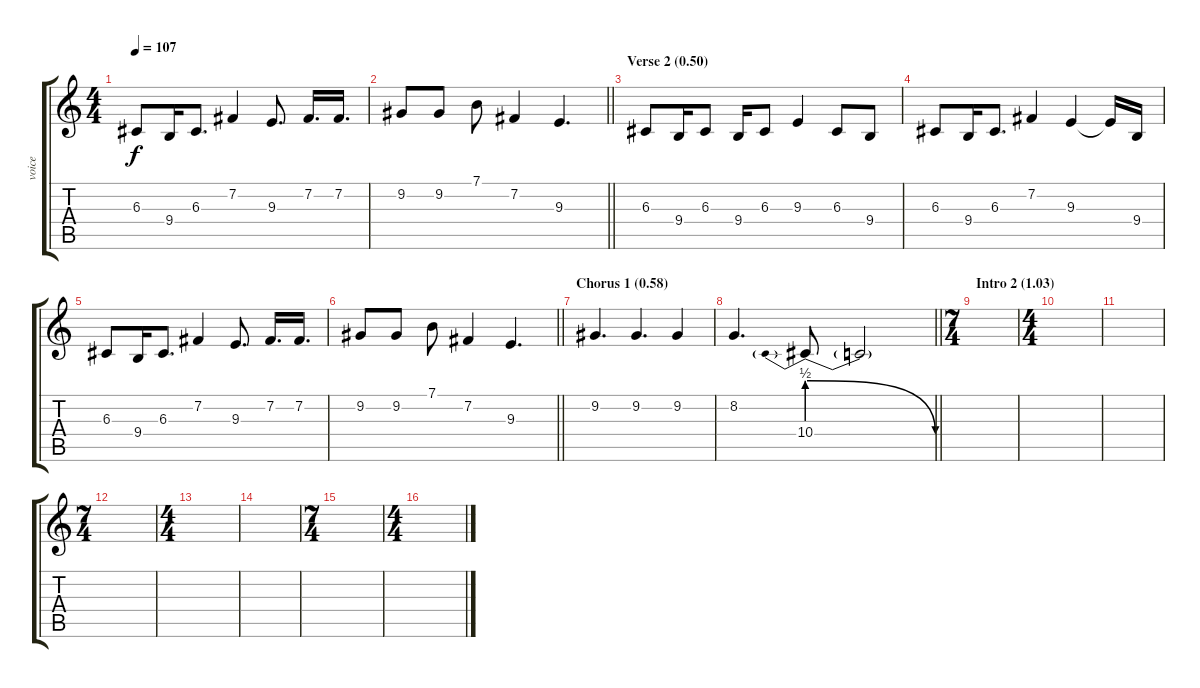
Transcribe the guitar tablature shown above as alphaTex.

\track ("voice" "voice") {instrument clarinet}
\staff {score tabs}
\tuning (E4 B3 G3 D3 A2 E2) {hide}
\ts (4 4)
\tempo 107
\clef g2
\ks c
6.3.8{dy f} 9.4.16 6.3.8{d} 7.2.4 9.3.8{d} 7.2.16{d} 7.2.16{d} |
\barLineRight lightlight
9.2.8 9.2.8 7.1.8 7.2.4 9.3.4{d} |
\section ("" "Verse 2 (0.50)")
6.3.8 9.4.16 6.3.8 9.4.16 6.3.8 9.3.4 6.3.8 9.4.8 |
6.3.8 9.4.16 6.3.8{d} 7.2.4 9.3.4 9.3{t}.16 9.4.16 |
6.3.8 9.4.16 6.3.8{d} 7.2.4 9.3.8{d} 7.2.16{d} 7.2.16{d} |
\barLineRight lightlight
9.2.8 9.2.8 7.1.8 7.2.4 9.3.4{d} |
\section ("" "Chorus 1 (0.58)")
9.2.4{d} 9.2.4{d} 9.2.4 |
\barLineRight lightlight
8.2.4{d} 10.4{be (prebendrelease 0 2 60 0)}.8 10.4{t}.2 |
\ts (7 4)
\section ("" "Intro 2 (1.03)")
|
\ts (4 4)
|
|
\ts (7 4)
|
\ts (4 4)
|
|
\ts (7 4)
|
\ts (4 4)
